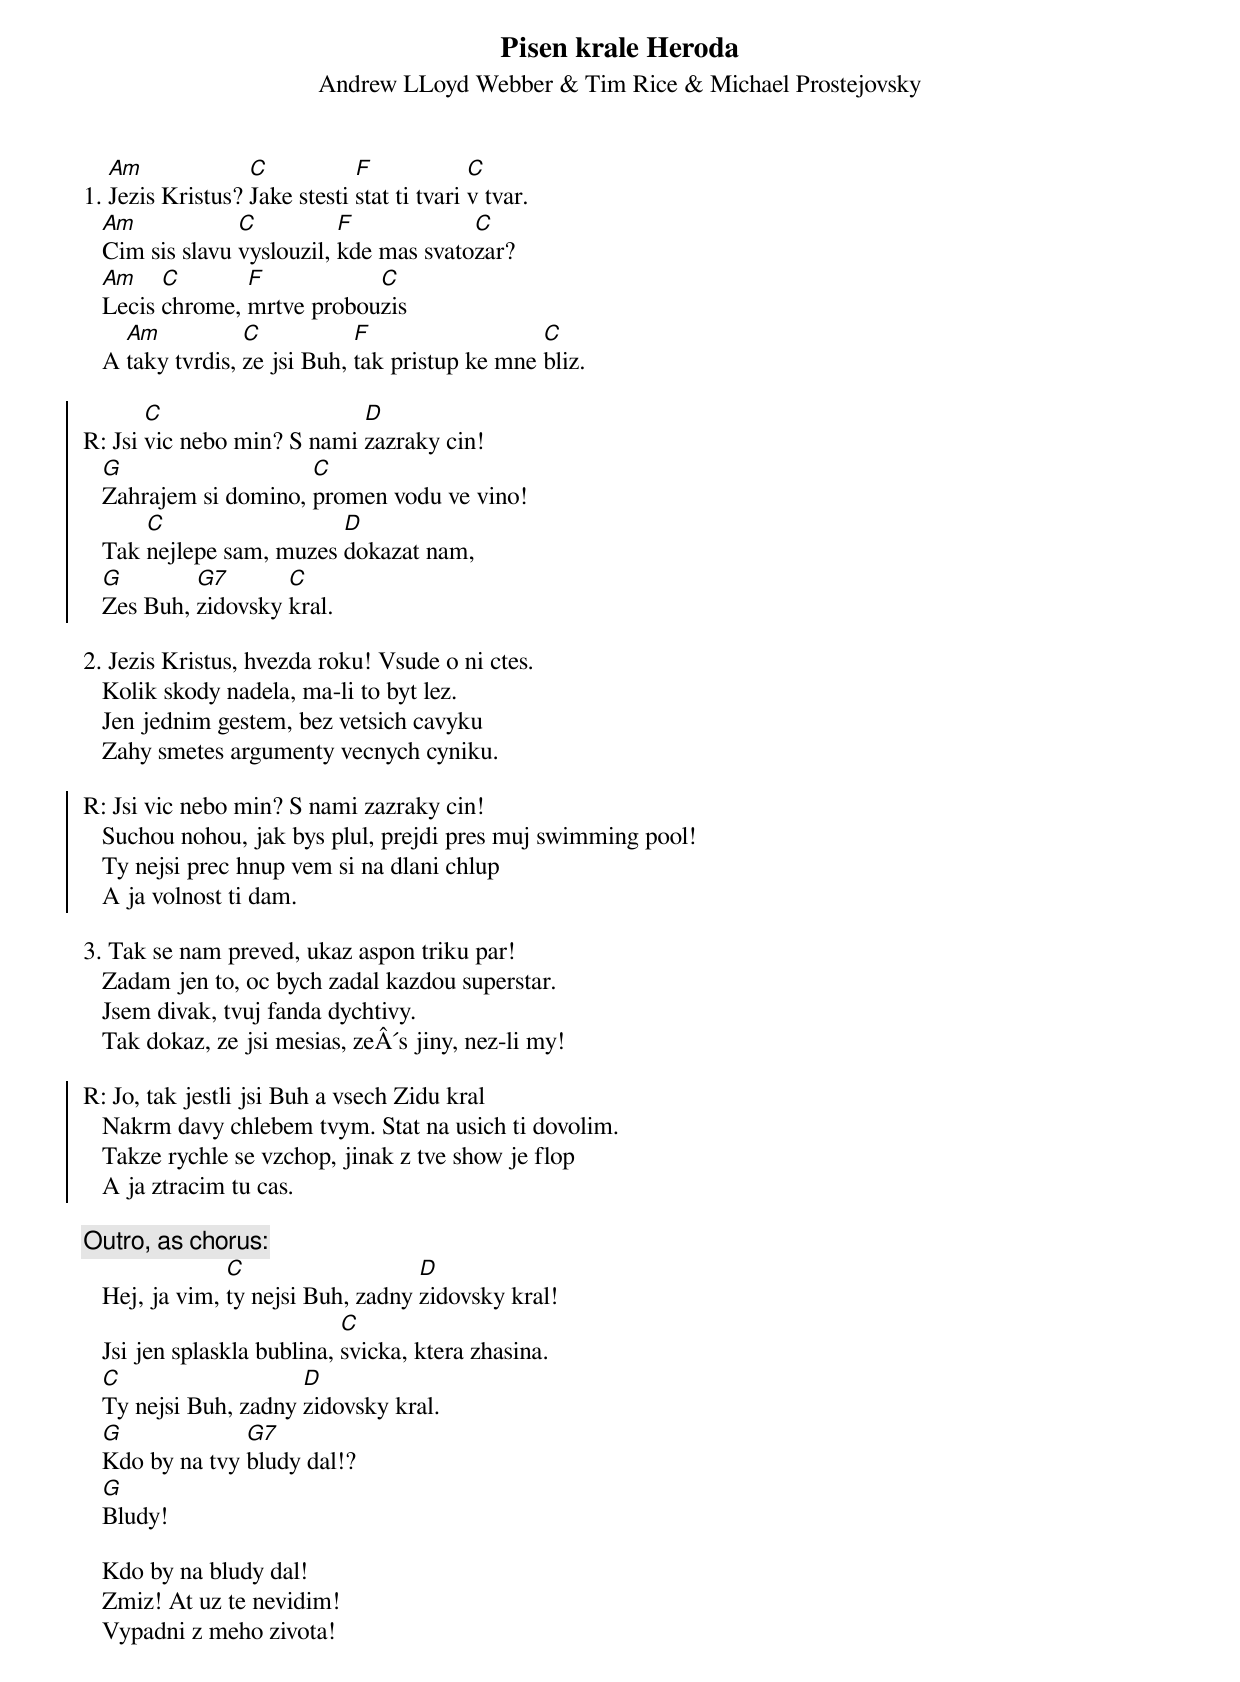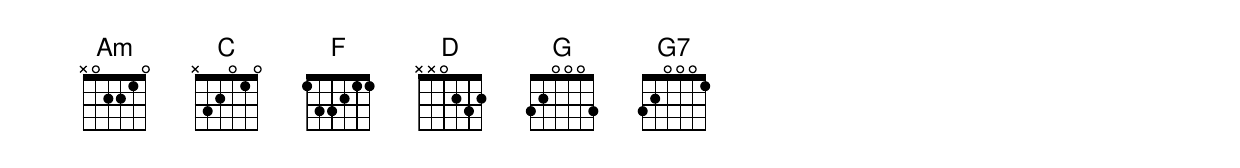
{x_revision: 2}

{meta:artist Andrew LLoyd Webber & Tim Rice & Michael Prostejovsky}
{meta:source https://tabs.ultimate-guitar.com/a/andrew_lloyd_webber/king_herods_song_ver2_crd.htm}

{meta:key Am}
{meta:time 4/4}

{title: Pisen krale Heroda}
{subtitle: Andrew LLoyd Webber & Tim Rice & Michael Prostejovsky}

{start_of_verse}
1. [Am]Jezis Kristus? [C]Jake stesti [F]stat ti tvari [C]v tvar.
   [Am]Cim sis slavu [C]vyslouzil, [F]kde mas svato[C]zar?
   [Am]Lecis [C]chrome, [F]mrtve probou[C]zis
   A [Am]taky tvrdis, [C]ze jsi Buh, [F]tak pristup ke mne [C]bliz.
{end_of_verse}

{soc}
R: Jsi [C]vic nebo min? S nami [D]zazraky cin!
   [G]Zahrajem si domino, [C]promen vodu ve vino!
   Tak [C]nejlepe sam, muzes [D]dokazat nam,
   [G]Zes Buh, [G7]zidovsky [C]kral.
{eoc}

{start_of_verse}
2. Jezis Kristus, hvezda roku! Vsude o ni ctes.
   Kolik skody nadela, ma-li to byt lez.
   Jen jednim gestem, bez vetsich cavyku
   Zahy smetes argumenty vecnych cyniku.
{end_of_verse}

{soc}
R: Jsi vic nebo min? S nami zazraky cin!
   Suchou nohou, jak bys plul, prejdi pres muj swimming pool!
   Ty nejsi prec hnup vem si na dlani chlup
   A ja volnost ti dam.
{eoc}

{start_of_verse}
3. Tak se nam preved, ukaz aspon triku par!
   Zadam jen to, oc bych zadal kazdou superstar.
   Jsem divak, tvuj fanda dychtivy.
   Tak dokaz, ze jsi mesias, zeÂ´s jiny, nez-li my!
{end_of_verse}

{soc}
R: Jo, tak jestli jsi Buh a vsech Zidu kral
   Nakrm davy chlebem tvym. Stat na usich ti dovolim.
   Takze rychle se vzchop, jinak z tve show je flop
   A ja ztracim tu cas.
{eoc}

{comment: Outro, as chorus:}
   Hej, ja vim, [C]ty nejsi Buh, zadny [D]zidovsky kral!
   Jsi jen splaskla bublina, [C]svicka, ktera zhasina.
   [C]Ty nejsi Buh, zadny [D]zidovsky kral.
   [G]Kdo by na tvy [G7]bludy dal!?
   [G]Bludy!

   Kdo by na bludy dal!
   Zmiz! At uz te nevidim!
   Vypadni z meho zivota!
